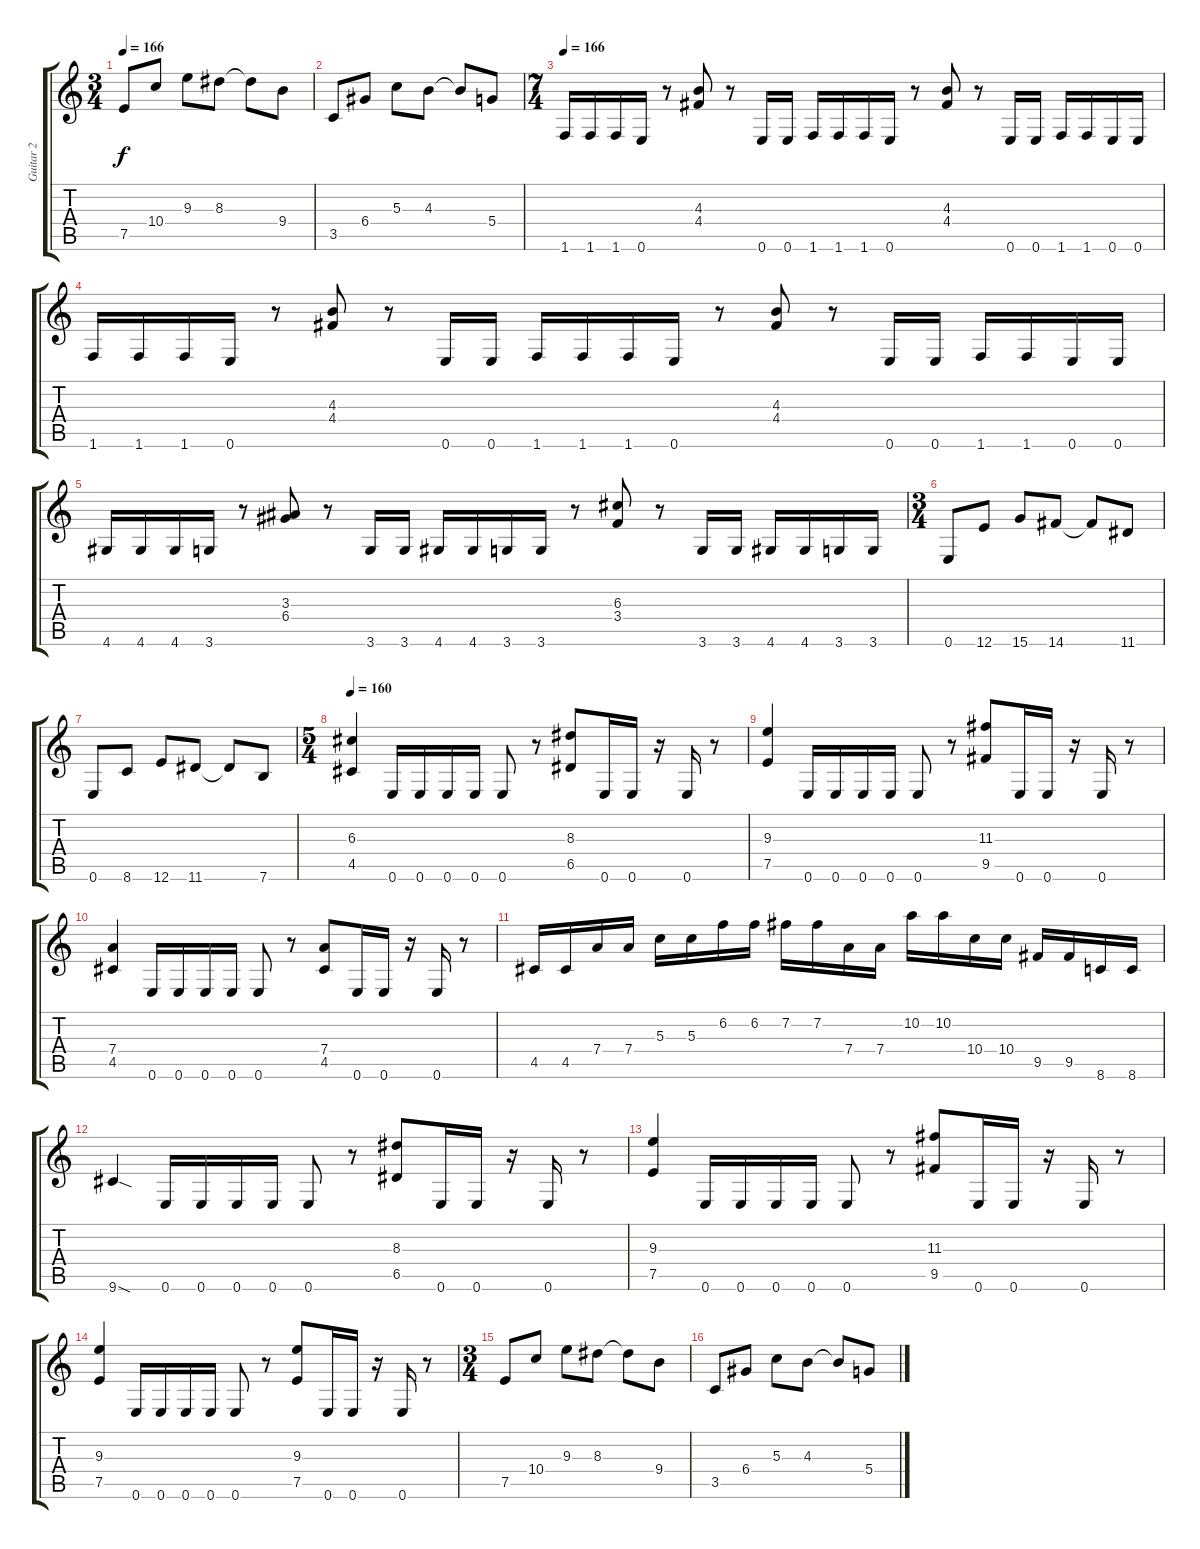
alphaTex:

\track ("Guitar 2" "Guitar 2") {instrument distortionguitar}
\staff {score tabs}
\tuning (E4 B3 G3 D3 A2 E2) {hide}
\ts (3 4)
\tempo 166
\clef g2
\ks c
7.5.8{dy f} 10.4.8 9.3.8 8.3.8 8.3{t}.8 9.4.8 |
3.5.8 6.4.8 5.3.8 4.3.8 4.3{t}.8 5.4.8 |
\ts (7 4)
\tempo 166
1.6.16 1.6.16 1.6.16 0.6.16 r.8 (4.3 4.4).8 r.8 0.6.16 0.6.16 1.6.16 1.6.16 1.6.16 0.6.16 r.8 (4.3 4.4).8 r.8 0.6.16 0.6.16 1.6.16 1.6.16 0.6.16 0.6.16 |
1.6.16 1.6.16 1.6.16 0.6.16 r.8 (4.3 4.4).8 r.8 0.6.16 0.6.16 1.6.16 1.6.16 1.6.16 0.6.16 r.8 (4.3 4.4).8 r.8 0.6.16 0.6.16 1.6.16 1.6.16 0.6.16 0.6.16 |
4.6.16 4.6.16 4.6.16 3.6.16 r.8 (3.3 6.4).8 r.8 3.6.16 3.6.16 4.6.16 4.6.16 3.6.16 3.6.16 r.8 (6.3 3.4).8 r.8 3.6.16 3.6.16 4.6.16 4.6.16 3.6.16 3.6.16 |
\ts (3 4)
0.6.8 12.6.8 15.6.8 14.6.8 14.6{t}.8 11.6.8 |
0.6.8 8.6.8 12.6.8 11.6.8 11.6{t}.8 7.6.8 |
\ts (5 4)
\tempo 160
(6.3 4.5).4 0.6.16 0.6.16 0.6.16 0.6.16 0.6.8 r.8 (8.3 6.5).8 0.6.16 0.6.16 r.16 0.6.16 r.8 |
(9.3 7.5).4 0.6.16 0.6.16 0.6.16 0.6.16 0.6.8 r.8 (11.3 9.5).8 0.6.16 0.6.16 r.16 0.6.16 r.8 |
(7.4 4.5).4 0.6.16 0.6.16 0.6.16 0.6.16 0.6.8 r.8 (7.4 4.5).8 0.6.16 0.6.16 r.16 0.6.16 r.8 |
4.5.16 4.5.16 7.4.16 7.4.16 5.3.16 5.3.16 6.2.16 6.2.16 7.2.16 7.2.16 7.4.16 7.4.16 10.2.16 10.2.16 10.4.16 10.4.16 9.5.16 9.5.16 8.6.16 8.6.16 |
9.6{sod}.4 0.6.16 0.6.16 0.6.16 0.6.16 0.6.8 r.8 (8.3 6.5).8 0.6.16 0.6.16 r.16 0.6.16 r.8 |
(9.3 7.5).4 0.6.16 0.6.16 0.6.16 0.6.16 0.6.8 r.8 (11.3 9.5).8 0.6.16 0.6.16 r.16 0.6.16 r.8 |
(9.3 7.5).4 0.6.16 0.6.16 0.6.16 0.6.16 0.6.8 r.8 (9.3 7.5).8 0.6.16 0.6.16 r.16 0.6.16 r.8 |
\ts (3 4)
7.5.8 10.4.8 9.3.8 8.3.8 8.3{t}.8 9.4.8 |
3.5.8 6.4.8 5.3.8 4.3.8 4.3{t}.8 5.4.8
